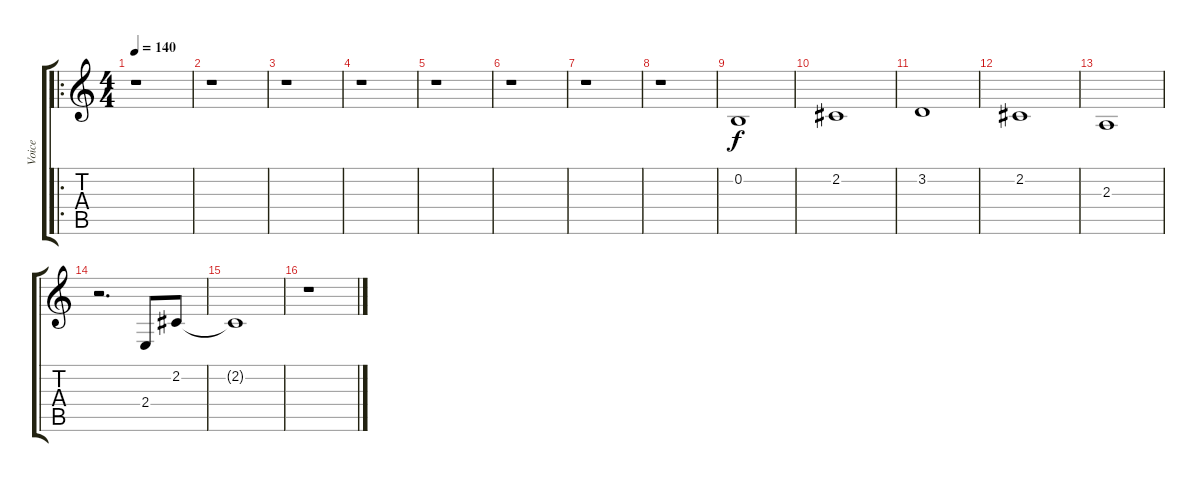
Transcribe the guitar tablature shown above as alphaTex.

\track ("Voice" "Voice") {instrument flute}
\staff {score tabs}
\tuning (E4 B3 G3 D3 A2 E2) {hide}
\ro
\ts (4 4)
\tempo 140
\clef g2
\ks c
r.1{dy f instrument flute} |
r.1 |
r.1 |
r.1 |
r.1 |
r.1 |
r.1 |
r.1 |
0.2.1 |
2.2.1 |
3.2.1 |
2.2.1 |
2.3.1 |
r.2{d} 2.4.8 2.2.8 |
2.2{t}.1 |
r.1
